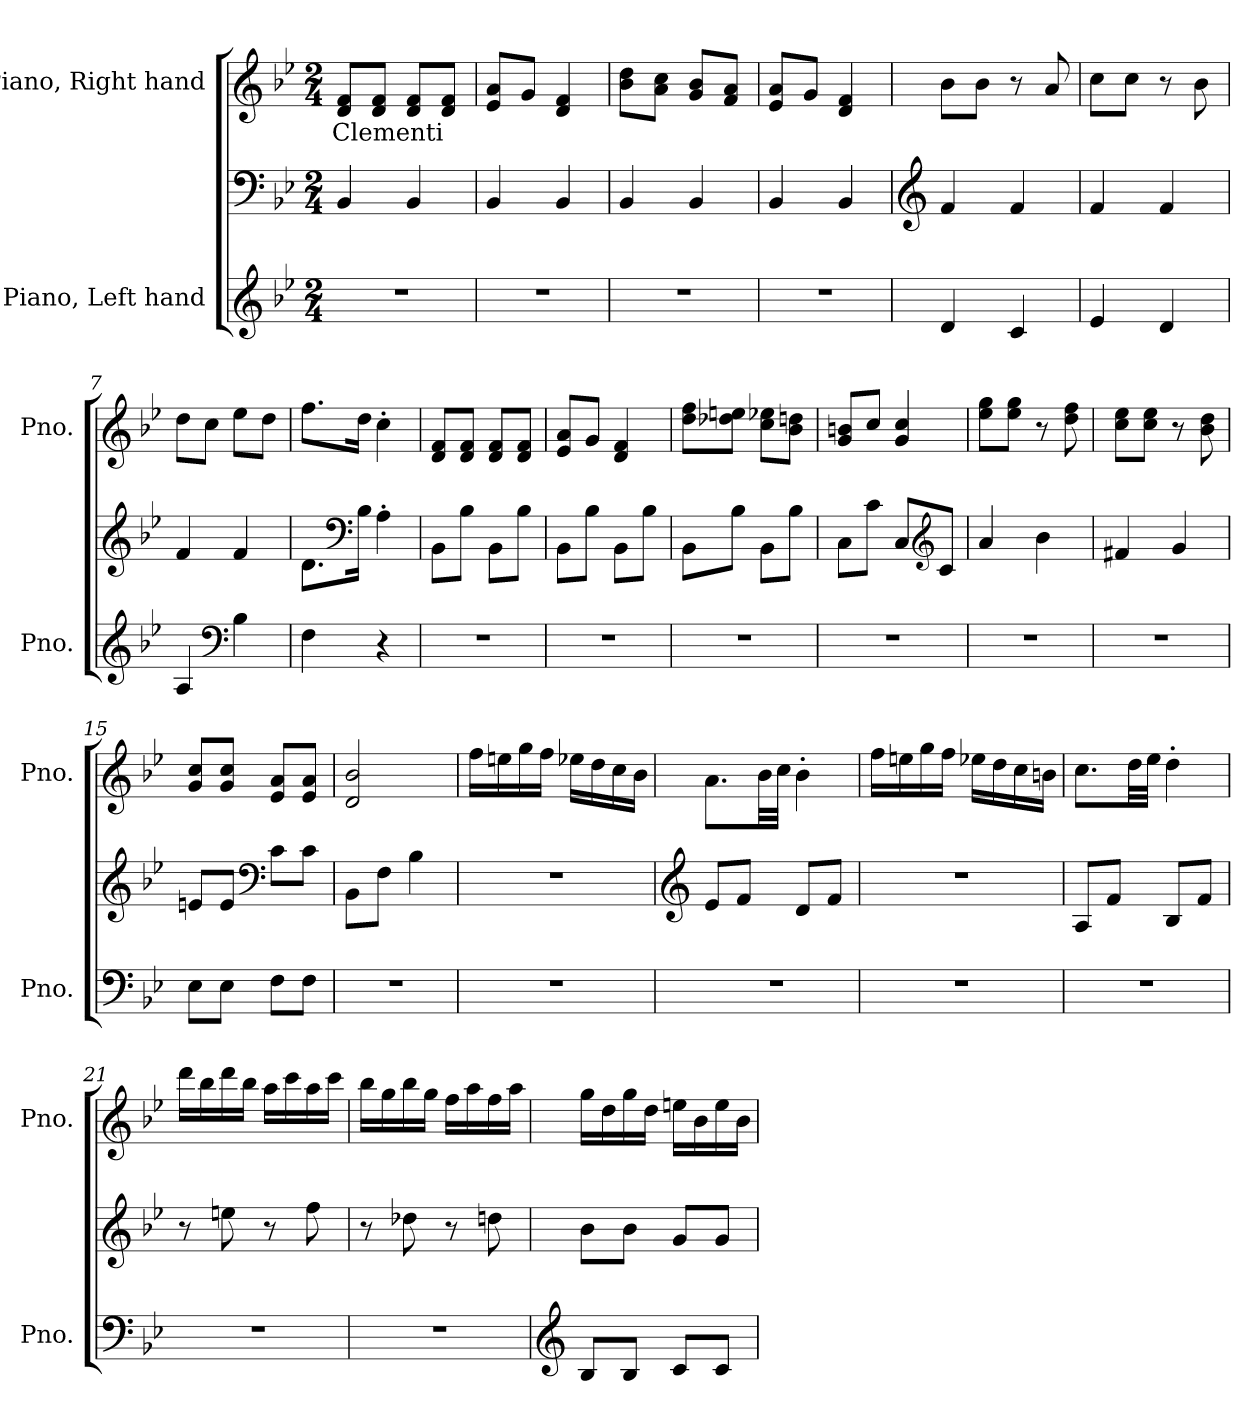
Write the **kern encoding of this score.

**kern	**kern	**kern	**text
*part2	*part2	*part1	*part1
*staff3	*staff2	*staff1	*staff1
*I"Piano, Left hand	*	*I"Piano, Right hand	*
*I'Pno.	*	*I'Pno.	*
*clefG2	*clefF4	*clefG2	*
*k[b-e-]	*k[b-e-]	*k[b-e-]	*
*M2/4	*M2/4	*M2/4	*
*MM120	*MM120	*MM120	*
=1	=1	=1	=1
!	!	!	!LO:LY:b
2r	4BB-/	8d/ 8f/L	Clementi
.	.	8d/ 8f/J	.
.	4BB-/	8d/ 8f/L	.
.	.	8d/ 8f/J	.
=2	=2	=2	=2
2r	4BB-/	8e-/ 8a/L	.
.	.	8g/J	.
.	4BB-/	4d/ 4f/	.
=3	=3	=3	=3
2r	4BB-/	8b-\ 8dd\L	.
.	.	8a\ 8cc\J	.
.	4BB-/	8g/ 8b-/L	.
.	.	8f/ 8a/J	.
=4	=4	=4	=4
2r	4BB-/	8e-/ 8a/L	.
.	.	8g/J	.
.	4BB-/	4d/ 4f/	.
=5	=5	=5	=5
*	*clefG2	*	*
4d/	4f/	8b-\L	.
.	.	8b-\J	.
4c/	4f/	8r	.
.	.	8a/	.
=6	=6	=6	=6
4e-/	4f/	8cc\L	.
.	.	8cc\J	.
4d/	4f/	8r	.
.	.	8b-\	.
!!LO:LB:g=z
=7	=7	=7	=7
4A/	4f/	8dd\L	.
.	.	8cc\J	.
*clefF4	*	*	*
4B-\	4f/	8ee-\L	.
.	.	8dd\J	.
=8	=8	=8	=8
4F\	8.d\L	8.ff\L	.
*	*clefF4	*	*
.	16B-\Jk	16dd\Jk	.
4r	4A'\	4cc'\	.
=9	=9	=9	=9
2r	8BB-\L	8d/ 8f/L	.
.	8B-\J	8d/ 8f/J	.
.	8BB-\L	8d/ 8f/L	.
.	8B-\J	8d/ 8f/J	.
=10	=10	=10	=10
2r	8BB-\L	8e-/ 8a/L	.
.	8B-\J	8g/J	.
.	8BB-\L	4d/ 4f/	.
.	8B-\J	.	.
=11	=11	=11	=11
2r	8BB-\L	8dd\ 8ff\L	.
.	8B-\J	8dd-X\ 8een\J	.
.	8BB-\L	8cc\ 8ee-X\L	.
.	8B-\J	8b-\ 8ddn\J	.
=12	=12	=12	=12
2r	8C\L	8g/ 8bn/L	.
.	8c\J	8cc/J	.
.	8C/L	4g/ 4cc/	.
*	*clefG2	*	*
.	8c/J	.	.
=13	=13	=13	=13
2r	4a/	8ee-\ 8gg\L	.
.	.	8ee-\ 8gg\J	.
.	4b-\	8r	.
.	.	8dd\ 8ff\	.
!!LO:LB:g=z
=14	=14	=14	=14
2r	4f#X/	8cc\ 8ee-\L	.
.	.	8cc\ 8ee-\J	.
.	4g/	8r	.
.	.	8b-\ 8dd\	.
=15	=15	=15	=15
8E-\L	8en/L	8g/ 8cc/L	.
8E-\J	8e/J	8g/ 8cc/J	.
*	*clefF4	*	*
8F\L	8c\L	8e-/ 8a/L	.
8F\J	8c\J	8e-/ 8a/J	.
=16	=16	=16	=16
2r	8BB-\L	2d/ 2b-/	.
.	8F\J	.	.
.	4B-\	.	.
=17	=17	=17	=17
2r	2r	16ff\LL	.
.	.	16een\	.
.	.	16gg\	.
.	.	16ff\JJ	.
.	.	16ee-X\LL	.
.	.	16dd\	.
.	.	16cc\	.
.	.	16b-\JJ	.
=18	=18	=18	=18
*	*clefG2	*	*
2r	8e-/L	8.a\L	.
.	8f/J	.	.
.	.	32b-\LL	.
.	.	32cc\JJJ	.
.	8d/L	4b-'\	.
.	8f/J	.	.
!!LO:LB:g=z
=19	=19	=19	=19
2r	2r	16ff\LL	.
.	.	16een\	.
.	.	16gg\	.
.	.	16ff\JJ	.
.	.	16ee-X\LL	.
.	.	16dd\	.
.	.	16cc\	.
.	.	16bn\JJ	.
=20	=20	=20	=20
2r	8A/L	8.cc\L	.
.	8f/J	.	.
.	.	32dd\LL	.
.	.	32ee-\JJJ	.
.	8B-/L	4dd'\	.
.	8f/J	.	.
=21	=21	=21	=21
2r	8r	16ddd\LL	.
.	.	16bb-\	.
.	8een\	16ddd\	.
.	.	16bb-\JJ	.
.	8r	16aa\LL	.
.	.	16ccc\	.
.	8ff\	16aa\	.
.	.	16ccc\JJ	.
=22	=22	=22	=22
2r	8r	16bb-\LL	.
.	.	16gg\	.
.	8dd-X\	16bb-\	.
.	.	16gg\JJ	.
.	8r	16ff\LL	.
.	.	16aa\	.
.	8ddn\	16ff\	.
.	.	16aa\JJ	.
!!LO:PB:g=z
=23	=23	=23	=23
*clefG2	*	*	*
8B-/L	8b-\L	16gg\LL	.
.	.	16dd\	.
8B-/J	8b-\J	16gg\	.
.	.	16dd\JJ	.
8c/L	8g/L	16een\LL	.
.	.	16b-\	.
8c/J	8g/J	16ee\	.
.	.	16b-\JJ	.
=	=	=	=
*-	*-	*-	*-
